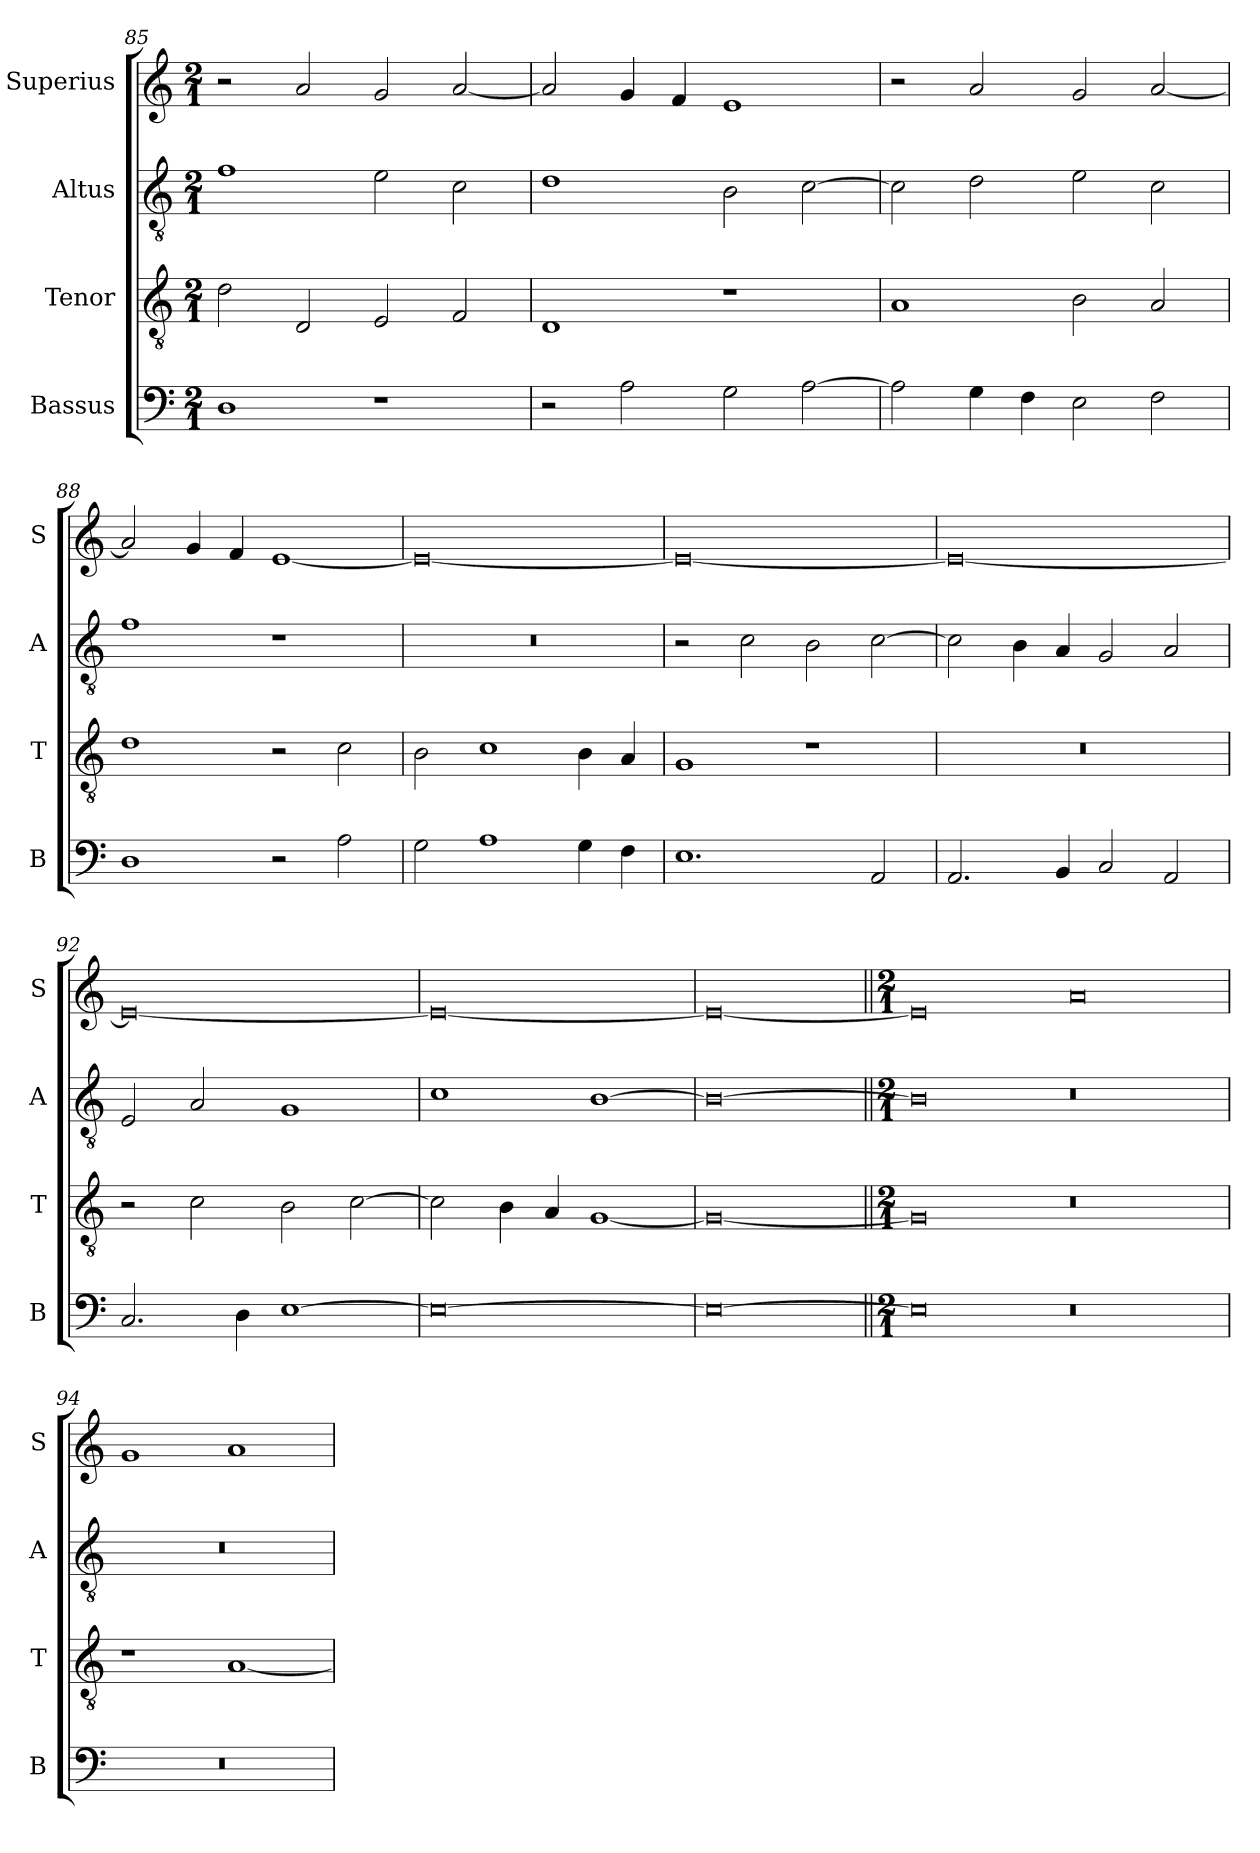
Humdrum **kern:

**kern	**kern	**kern	**kern
*part4	*part3	*part2	*part1
*staff4	*staff3	*staff2	*staff1
*I"Bassus	*I"Tenor	*I"Altus	*I"Superius
*I'B	*I'T	*I'A	*I'S
*clefF4	*clefGv2	*clefGv2	*clefG2
*k[]	*k[]	*k[]	*k[]
*C:	*C:	*C:	*C:
*M2/1	*M2/1	*M2/1	*M2/1
=85	=85	=85	=85
1D	2d	1f	2r
.	2D	.	2a
1r	2E	2e	2g
.	2F	2c	[2a
=86	=86	=86	=86
2r	1D	1d	2a]
2A	.	.	4g
.	.	.	4f
2G	1r	2B	1e
[2A	.	[2c	.
=87	=87	=87	=87
2A]	1A	2c]	2r
4G	.	2d	2a
4F	.	.	.
2E	2B	2e	2g
2F	2A	2c	[2a
=88	=88	=88	=88
1D	1d	1f	2a]
.	.	.	4g
.	.	.	4f
2r	2r	1r	[1e
2A	2c	.	.
=89	=89	=89	=89
2G	2B	0r	0e_
1A	1c	.	.
4G	4B	.	.
4F	4A	.	.
=90	=90	=90	=90
1.E	1G	2r	0e_
.	.	2c	.
.	1r	2B	.
2AA	.	[2c	.
=91	=91	=91	=91
2.AA	0r	2c]	0e_
.	.	4B	.
4BB	.	4A	.
2C	.	2G	.
2AA	.	2A	.
=92	=92	=92	=92
2.C	2r	2E	0e_
.	2c	2A	.
4D	.	.	.
[1E	2B	1G	.
.	[2c	.	.
=93	=93	=93	=93
0E_	2c]	1c	0e_
.	4B	.	.
.	4A	.	.
.	[1G	[1B	.
=	=	=	=
0E_	0G_	0B_	0e_
=||	=||	=||	=||
*M2/1	*M2/1	*M2/1	*M2/1
0E]	0G]	0B]	0e]
0r	0r	0r	0a
=94	=94	=94	=94
0r	1r	0r	1g
.	[1A	.	1a
=	=	=	=
*-	*-	*-	*-
